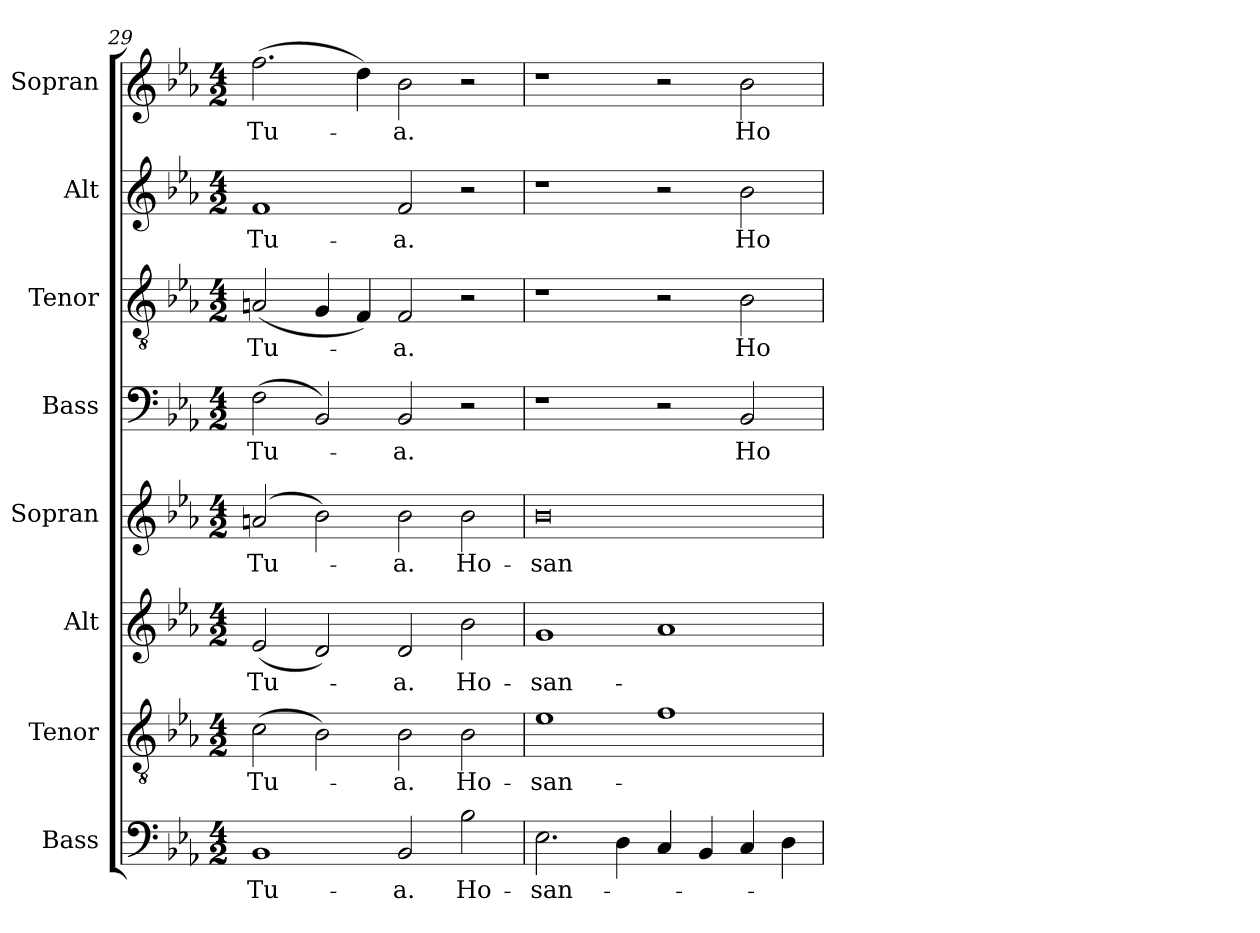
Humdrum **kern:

**kern	**text	**kern	**text	**kern	**text	**kern	**text	**kern	**text	**kern	**text	**kern	**text	**kern	**text
*part8	*part8	*part7	*part7	*part6	*part6	*part5	*part5	*part4	*part4	*part3	*part3	*part2	*part2	*part1	*part1
*staff8	*staff8	*staff7	*staff7	*staff6	*staff6	*staff5	*staff5	*staff4	*staff4	*staff3	*staff3	*staff2	*staff2	*staff1	*staff1
*I"Bass	*	*I"Tenor	*	*I"Alt	*	*I"Sopran	*	*I"Bass	*	*I"Tenor	*	*I"Alt	*	*I"Sopran	*
*I'B.	*	*I'T.	*	*I'A.	*	*I'S.	*	*I'B.	*	*I'T.	*	*I'A.	*	*I'S.	*
*clefF4	*	*clefGv2	*	*clefG2	*	*clefG2	*	*clefF4	*	*clefGv2	*	*clefG2	*	*clefG2	*
*k[b-e-a-]	*	*k[b-e-a-]	*	*k[b-e-a-]	*	*k[b-e-a-]	*	*k[b-e-a-]	*	*k[b-e-a-]	*	*k[b-e-a-]	*	*k[b-e-a-]	*
*E-:	*	*E-:	*	*E-:	*	*E-:	*	*E-:	*	*E-:	*	*E-:	*	*E-:	*
*M4/2	*	*M4/2	*	*M4/2	*	*M4/2	*	*M4/2	*	*M4/2	*	*M4/2	*	*M4/2	*
=29	=29	=29	=29	=29	=29	=29	=29	=29	=29	=29	=29	=29	=29	=29	=29
!	!LO:LY:b	!	!LO:LY:b	!	!LO:LY:b	!	!LO:LY:b	!	!LO:LY:b	!	!LO:LY:b	!	!LO:LY:b	!	!LO:LY:b
1BB-	Tu-	(>2c\	Tu-	(<2e-/	Tu-	(2an/	Tu-	(>2F\	Tu-	(<2An/	Tu-	1f	Tu-	(>2.ff\	Tu-
.	.	2B-\)	.	2d/)	.	2b-\)	.	2BB-/)	.	4G/	.	.	.	.	.
.	.	.	.	.	.	.	.	.	.	4F/)	.	.	.	4dd\)	.
!	!LO:LY:b	!	!LO:LY:b	!	!LO:LY:b	!	!LO:LY:b	!	!LO:LY:b	!	!LO:LY:b	!	!LO:LY:b	!	!LO:LY:b
2BB-/	-a.	2B-\	-a.	2d/	-a.	2b-\	-a.	2BB-/	-a.	2F/	-a.	2f/	-a.	2b-\	-a.
!	!LO:LY:b	!	!LO:LY:b	!	!LO:LY:b	!	!LO:LY:b	!	!	!	!	!	!	!	!
2B-\	Ho-	2B-\	Ho-	2b-\	Ho-	2b-\	Ho-	2r	.	2r	.	2r	.	2r	.
!!LO:LB:g=z
=30	=30	=30	=30	=30	=30	=30	=30	=30	=30	=30	=30	=30	=30	=30	=30
!	!LO:LY:b	!	!LO:LY:b	!	!LO:LY:b	!	!LO:LY:b	!	!	!	!	!	!	!	!
2.E-\	-san-	1e-	-san-	1g	-san-	0b-	-san-	1r	.	1r	.	1r	.	1r	.
4D\	.	.	.	.	.	.	.	.	.	.	.	.	.	.	.
4C/	.	1f	.	1a-	.	.	.	2r	.	2r	.	2r	.	2r	.
4BB-/	.	.	.	.	.	.	.	.	.	.	.	.	.	.	.
!	!	!	!	!	!	!	!	!	!LO:LY:b	!	!LO:LY:b	!	!LO:LY:b	!	!LO:LY:b
4C/	.	.	.	.	.	.	.	2BB-/	Ho-	2B-\	Ho-	2b-\	Ho-	2b-\	Ho-
4D\	.	.	.	.	.	.	.	.	.	.	.	.	.	.	.
=	=	=	=	=	=	=	=	=	=	=	=	=	=	=	=
*-	*-	*-	*-	*-	*-	*-	*-	*-	*-	*-	*-	*-	*-	*-	*-
